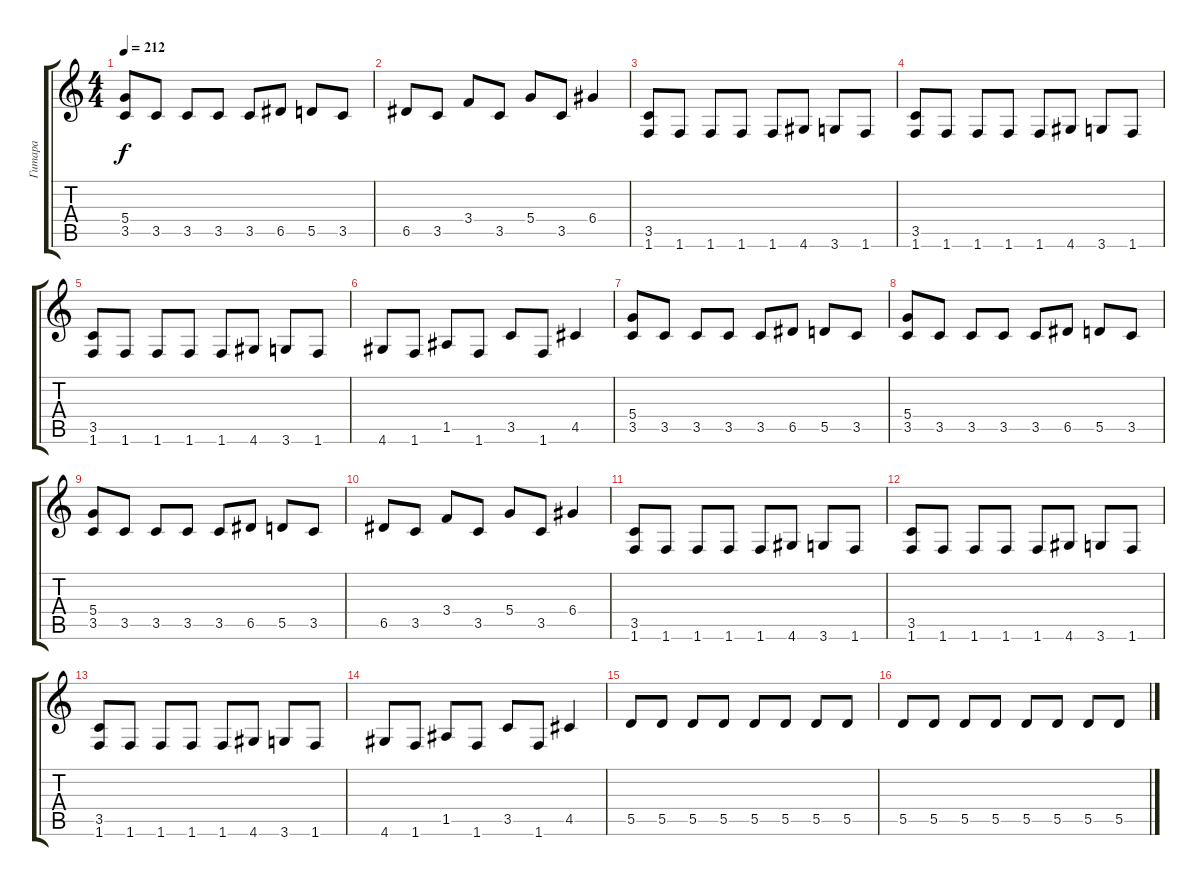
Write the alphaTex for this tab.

\track ("Гитара" "Гитара") {instrument overdrivenguitar}
\staff {score tabs}
\tuning (E4 B3 G3 D3 A2 E2) {hide}
\ts (4 4)
\tempo 212
\clef g2
\ks c
(5.4 3.5).8{dy f} 3.5.8 3.5.8 3.5.8 3.5.8 6.5.8 5.5.8 3.5.8 |
6.5.8 3.5.8 3.4.8 3.5.8 5.4.8 3.5.8 6.4.4 |
(3.5 1.6).8 1.6.8 1.6.8 1.6.8 1.6.8 4.6.8 3.6.8 1.6.8 |
(3.5 1.6).8 1.6.8 1.6.8 1.6.8 1.6.8 4.6.8 3.6.8 1.6.8 |
(3.5 1.6).8 1.6.8 1.6.8 1.6.8 1.6.8 4.6.8 3.6.8 1.6.8 |
4.6.8 1.6.8 1.5.8 1.6.8 3.5.8 1.6.8 4.5.4 |
(5.4 3.5).8 3.5.8 3.5.8 3.5.8 3.5.8 6.5.8 5.5.8 3.5.8 |
(5.4 3.5).8 3.5.8 3.5.8 3.5.8 3.5.8 6.5.8 5.5.8 3.5.8 |
(5.4 3.5).8 3.5.8 3.5.8 3.5.8 3.5.8 6.5.8 5.5.8 3.5.8 |
6.5.8 3.5.8 3.4.8 3.5.8 5.4.8 3.5.8 6.4.4 |
(3.5 1.6).8 1.6.8 1.6.8 1.6.8 1.6.8 4.6.8 3.6.8 1.6.8 |
(3.5 1.6).8 1.6.8 1.6.8 1.6.8 1.6.8 4.6.8 3.6.8 1.6.8 |
(3.5 1.6).8 1.6.8 1.6.8 1.6.8 1.6.8 4.6.8 3.6.8 1.6.8 |
4.6.8 1.6.8 1.5.8 1.6.8 3.5.8 1.6.8 4.5.4 |
5.5.8 5.5.8 5.5.8 5.5.8 5.5.8 5.5.8 5.5.8 5.5.8 |
5.5.8 5.5.8 5.5.8 5.5.8 5.5.8 5.5.8 5.5.8 5.5.8
